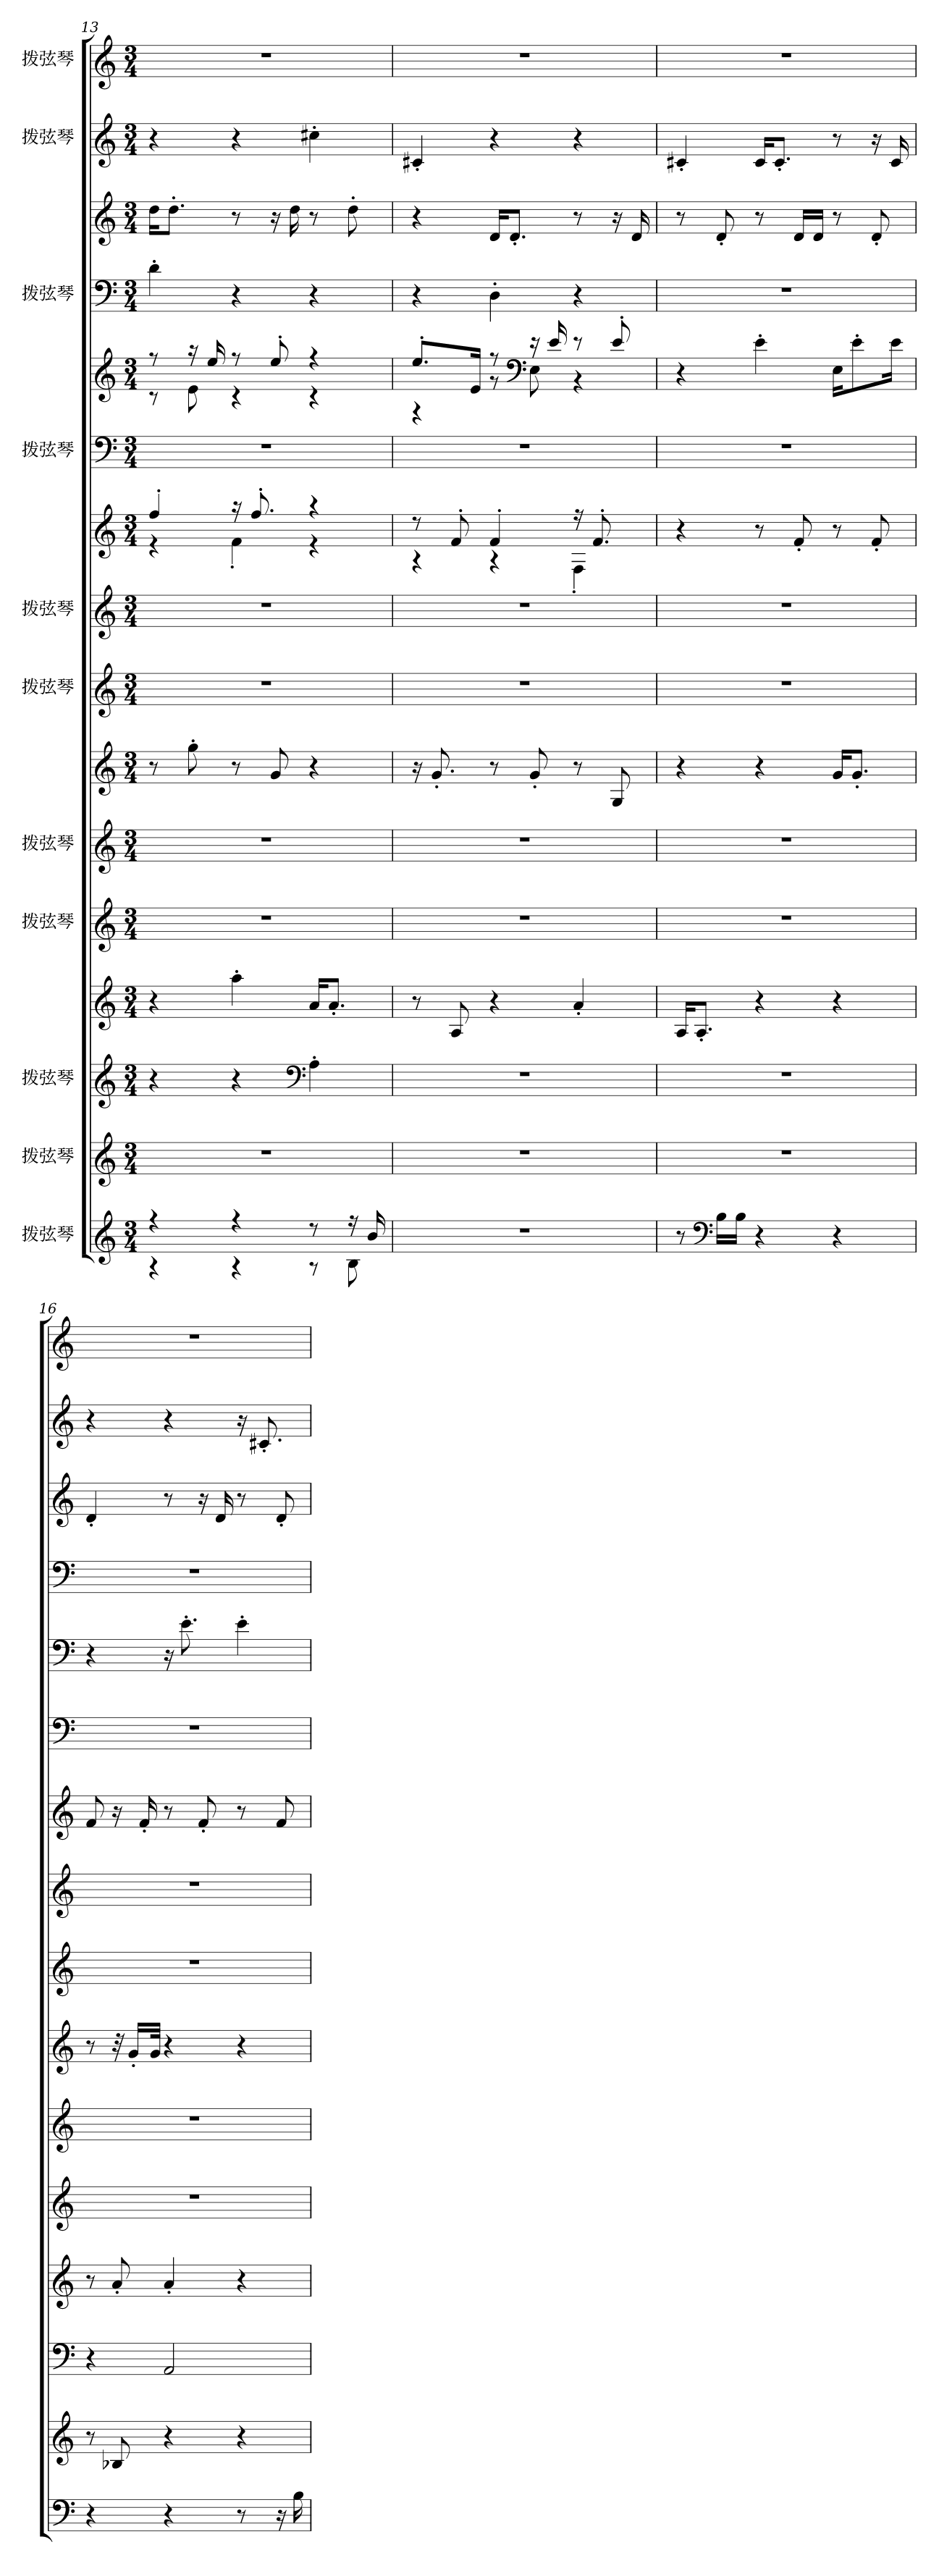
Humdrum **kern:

**kern	**kern	**kern	**kern	**kern	**kern	**kern	**kern	**kern	**kern	**kern	**kern	**kern	**kern	**kern	**kern
*part11	*part10	*part9	*part9	*part8	*part7	*part7	*part6	*part5	*part5	*part4	*part4	*part3	*part3	*part2	*part1
*staff16	*staff15	*staff14	*staff13	*staff12	*staff11	*staff10	*staff9	*staff8	*staff7	*staff6	*staff5	*staff4	*staff3	*staff2	*staff1
*I"拨弦琴	*I"拨弦琴	*I"拨弦琴	*	*I"拨弦琴	*I"拨弦琴	*	*I"拨弦琴	*I"拨弦琴	*	*I"拨弦琴	*	*I"拨弦琴	*	*I"拨弦琴	*I"拨弦琴
!!LO:PB:g=z
*clefG2	*clefG2	*clefG2	*clefG2	*clefG2	*clefG2	*clefG2	*clefG2	*clefG2	*clefG2	*clefF4	*clefG2	*clefF4	*clefG2	*clefG2	*clefG2
*k[]	*k[]	*k[]	*k[]	*k[]	*k[]	*k[]	*k[]	*k[]	*k[]	*k[]	*k[]	*k[]	*k[]	*k[]	*k[]
*M3/4	*M3/4	*M3/4	*M3/4	*M3/4	*M3/4	*M3/4	*M3/4	*M3/4	*M3/4	*M3/4	*M3/4	*M3/4	*M3/4	*M3/4	*M3/4
=13	=13	=13	=13	=13	=13	=13	=13	=13	=13	=13	=13	=13	=13	=13	=13
*^	*	*	*	*	*	*	*	*	*^	*	*^	*	*	*	*
4r	4r	2.r	4r	4r	2.r	2.r	8r	2.r	2.r	4ff'/	4r	2.r	8r	8r	4d'\	16dd\KL	4r	2.r
.	.	.	.	.	.	.	.	.	.	.	.	.	.	.	.	8.dd'\J	.	.
.	.	.	.	.	.	.	8gg'\	.	.	.	.	.	16r	8e\	.	.	.	.
.	.	.	.	.	.	.	.	.	.	.	.	.	16ee/	.	.	.	.	.
4r	4r	.	4r	4aa'\	.	.	8r	.	.	16r	4f'\	.	8r	4r	4r	8r	4r	.
.	.	.	.	.	.	.	.	.	.	8.ff'/	.	.	.	.	.	.	.	.
.	.	.	.	.	.	.	8g/	.	.	.	.	.	8ee'/	.	.	16r	.	.
.	.	.	.	.	.	.	.	.	.	.	.	.	.	.	.	16dd\	.	.
*	*	*	*clefF4	*	*	*	*	*	*	*	*	*	*	*	*	*	*	*
8r	8r	.	4A'\	16a/KL	.	.	4r	.	.	4r	4r	.	4r	4r	4r	8r	4cc#X'\	.
.	.	.	.	8.a'/J	.	.	.	.	.	.	.	.	.	.	.	.	.	.
16r	8B\	.	.	.	.	.	.	.	.	.	.	.	.	.	.	8dd'\	.	.
16b/	.	.	.	.	.	.	.	.	.	.	.	.	.	.	.	.	.	.
*v	*v	*	*	*	*	*	*	*	*	*	*	*	*	*	*	*	*	*
=14	=14	=14	=14	=14	=14	=14	=14	=14	=14	=14	=14	=14	=14	=14	=14	=14	=14
2.r	2.r	2.r	8r	2.r	2.r	16r	2.r	2.r	8r	4r	2.r	8.ee'/L	4r	4r	4r	4c#X'/	2.r
.	.	.	.	.	.	8.g'/	.	.	.	.	.	.	.	.	.	.	.
.	.	.	8A/	.	.	.	.	.	8f'/	.	.	.	.	.	.	.	.
.	.	.	.	.	.	.	.	.	.	.	.	16e/Jk	.	.	.	.	.
.	.	.	4r	.	.	8r	.	.	4f'/	4r	.	8r	8r	4D'\	16d/KL	4r	.
.	.	.	.	.	.	.	.	.	.	.	.	.	.	.	8.d'/J	.	.
*	*	*	*	*	*	*	*	*	*	*	*	*clefF4	*	*	*	*	*
.	.	.	.	.	.	8g'/	.	.	.	.	.	16r	8E\	.	.	.	.
.	.	.	.	.	.	.	.	.	.	.	.	16e/	.	.	.	.	.
.	.	.	4a'/	.	.	8r	.	.	16r	4F'\	.	8r	4r	4r	8r	4r	.
.	.	.	.	.	.	.	.	.	8.f'/	.	.	.	.	.	.	.	.
.	.	.	.	.	.	8G/	.	.	.	.	.	8e'/	.	.	16r	.	.
.	.	.	.	.	.	.	.	.	.	.	.	.	.	.	16d/	.	.
*	*	*	*	*	*	*	*	*	*v	*v	*	*v	*v	*	*	*	*
=15	=15	=15	=15	=15	=15	=15	=15	=15	=15	=15	=15	=15	=15	=15	=15
8r	2.r	2.r	16A/KL	2.r	2.r	4r	2.r	2.r	4r	2.r	4r	2.r	8r	4c#X'/	2.r
.	.	.	8.A'/J	.	.	.	.	.	.	.	.	.	.	.	.
*clefF4	*	*	*	*	*	*	*	*	*	*	*	*	*	*	*
16B\LL	.	.	.	.	.	.	.	.	.	.	.	.	8d'/	.	.
16B\JJ	.	.	.	.	.	.	.	.	.	.	.	.	.	.	.
4r	.	.	4r	.	.	4r	.	.	8r	.	4e'\	.	8r	16c#/KL	.
.	.	.	.	.	.	.	.	.	.	.	.	.	.	8.c#'/J	.
.	.	.	.	.	.	.	.	.	8f'/	.	.	.	16d/LL	.	.
.	.	.	.	.	.	.	.	.	.	.	.	.	16d/JJ	.	.
4r	.	.	4r	.	.	16g/KL	.	.	8r	.	16E\KL	.	8r	8r	.
.	.	.	.	.	.	8.g'/J	.	.	.	.	8e'\	.	.	.	.
.	.	.	.	.	.	.	.	.	8f'/	.	.	.	8d'/	16r	.
.	.	.	.	.	.	.	.	.	.	.	16e\Jk	.	.	16c#/	.
!!LO:PB:g=z
=16	=16	=16	=16	=16	=16	=16	=16	=16	=16	=16	=16	=16	=16	=16	=16
4r	8r	4r	8r	2.r	2.r	8r	2.r	2.r	8f/	2.r	4r	2.r	4d'/	4r	2.r
.	8B-X/	.	8a'/	.	.	32r	.	.	16r	.	.	.	.	.	.
.	.	.	.	.	.	16g'/LL	.	.	.	.	.	.	.	.	.
.	.	.	.	.	.	.	.	.	16f'/	.	.	.	.	.	.
.	.	.	.	.	.	32g/JJk	.	.	.	.	.	.	.	.	.
4r	4r	2AA/	4a'/	.	.	4r	.	.	8r	.	16r	.	8r	4r	.
.	.	.	.	.	.	.	.	.	.	.	8.e'\	.	.	.	.
.	.	.	.	.	.	.	.	.	8f'/	.	.	.	16r	.	.
.	.	.	.	.	.	.	.	.	.	.	.	.	16d/	.	.
8r	4r	.	4r	.	.	4r	.	.	8r	.	4e'\	.	8r	16r	.
.	.	.	.	.	.	.	.	.	.	.	.	.	.	8.c#X'/	.
16r	.	.	.	.	.	.	.	.	8f/	.	.	.	8d'/	.	.
16B\	.	.	.	.	.	.	.	.	.	.	.	.	.	.	.
=	=	=	=	=	=	=	=	=	=	=	=	=	=	=	=
*-	*-	*-	*-	*-	*-	*-	*-	*-	*-	*-	*-	*-	*-	*-	*-
